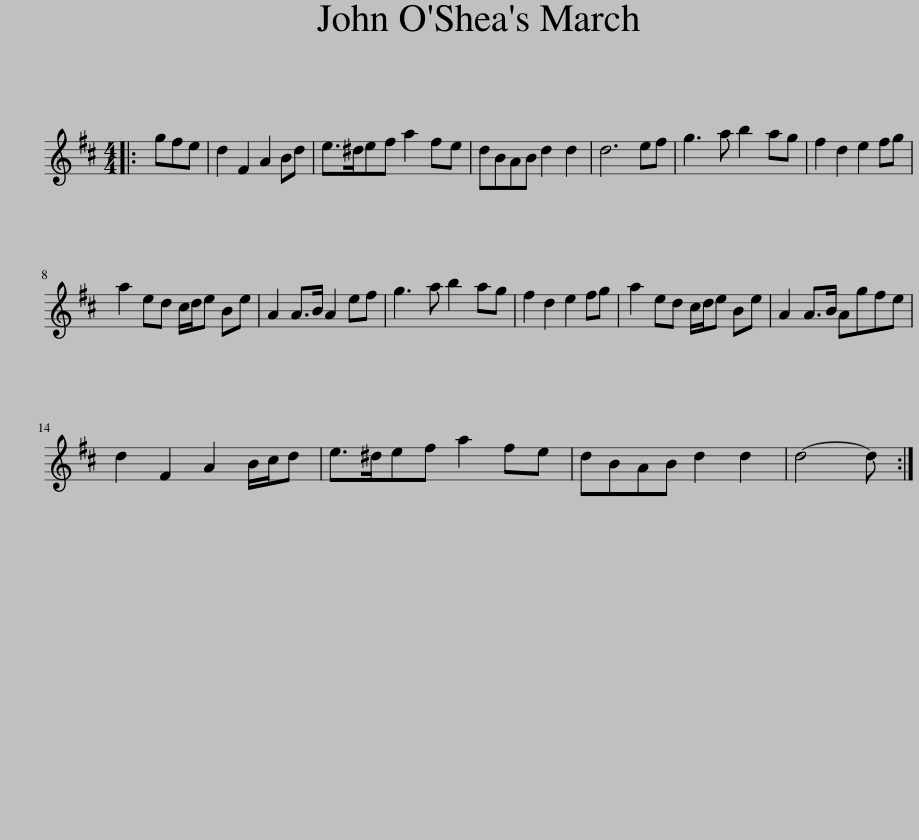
X:1
L:1/8
M:4/4
I:linebreak $
K:D
V:1 treble
V:1
|: gfe | d2 F2 A2 Bd | e>^def a2 fe | dBAB d2 d2 | d6 ef | %5
 g3 a b2 ag | f2 d2 e2 fg |$ a2 ed c/d/e Be | A2 A>B A2 ef | g3 a b2 ag | %10
 f2 d2 e2 fg | a2 ed c/d/e Be | A2 A>B Agfe |$ d2 F2 A2 B/c/d | e>^def a2 fe | %15
 dBAB d2 d2 | d4- d :| %17
